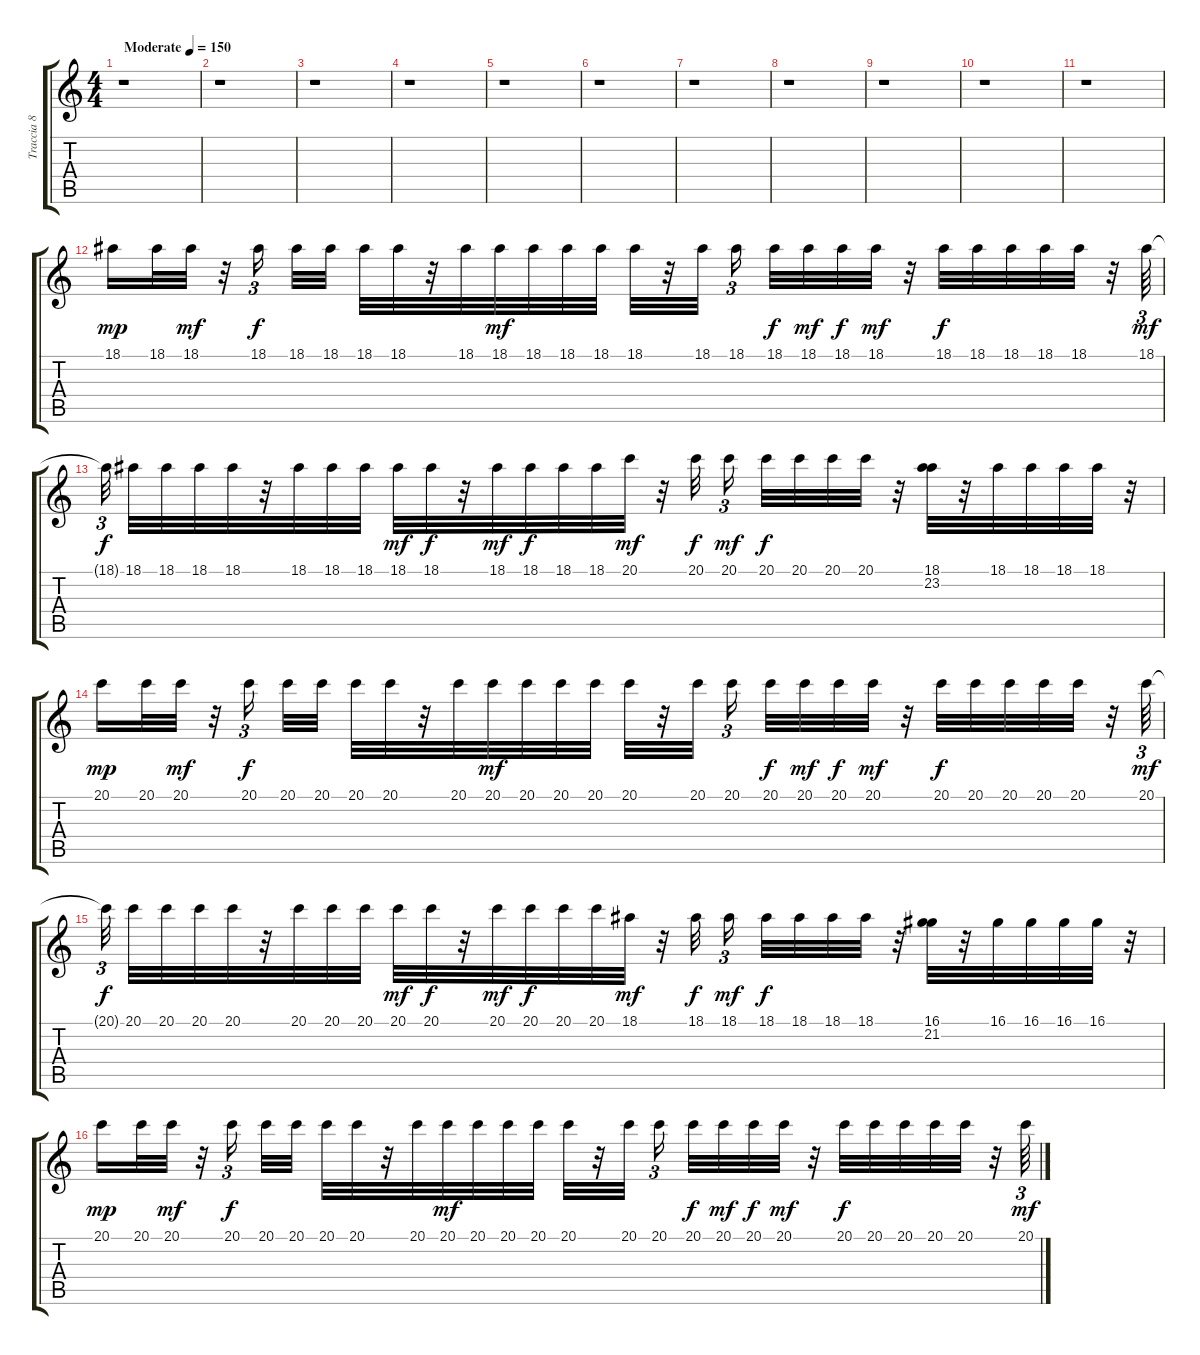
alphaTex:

\track ("Traccia 8" "Traccia 8") {instrument koto}
\staff {score tabs}
\tuning (E4 B3 G3 D3 A2 E2) {hide}
\ts (4 4)
\tempo (150 "Moderate")
\clef g2
\ks c
r.1{dy mp instrument koto} |
r.1 |
r.1 |
r.1 |
r.1 |
r.1 |
r.1 |
r.1 |
r.1 |
r.1 |
r.1 |
18.1.16 18.1.32 18.1.32{dy mf} r.32 18.1.16{tu (3 2) dy f} 18.1.32 18.1.32 18.1.32 18.1.32 r.32 18.1.32 18.1.32{dy mf} 18.1.32 18.1.32 18.1.32 18.1.32 r.32 18.1.32 18.1.16{tu (3 2)} 18.1.32{dy f} 18.1.32{dy mf} 18.1.32{dy f} 18.1.32{dy mf} r.32 18.1.32{dy f} 18.1.32 18.1.32 18.1.32 18.1.32 r.32 18.1.64{tu (3 2) dy mf} |
18.1{t}.32{tu (3 2) dy f} 18.1.32 18.1.32 18.1.32 18.1.32 r.32 18.1.32 18.1.32 18.1.32 18.1.32{dy mf} 18.1.32{dy f} r.32 18.1.32{dy mf} 18.1.32{dy f} 18.1.32 18.1.32 20.1.32{dy mf} r.32 20.1.32{dy f} 20.1.16{tu (3 2) dy mf} 20.1.32{dy f} 20.1.32 20.1.32 20.1.32 r.32 (18.1 23.2).32 r.32 18.1.32 18.1.32 18.1.32 18.1.32 r.32 |
20.1.16{dy mp} 20.1.32 20.1.32{dy mf} r.32 20.1.16{tu (3 2) dy f} 20.1.32 20.1.32 20.1.32 20.1.32 r.32 20.1.32 20.1.32{dy mf} 20.1.32 20.1.32 20.1.32 20.1.32 r.32 20.1.32 20.1.16{tu (3 2)} 20.1.32{dy f} 20.1.32{dy mf} 20.1.32{dy f} 20.1.32{dy mf} r.32 20.1.32{dy f} 20.1.32 20.1.32 20.1.32 20.1.32 r.32 20.1.64{tu (3 2) dy mf} |
20.1{t}.32{tu (3 2) dy f} 20.1.32 20.1.32 20.1.32 20.1.32 r.32 20.1.32 20.1.32 20.1.32 20.1.32{dy mf} 20.1.32{dy f} r.32 20.1.32{dy mf} 20.1.32{dy f} 20.1.32 20.1.32 18.1.32{dy mf} r.32 18.1.32{dy f} 18.1.16{tu (3 2) dy mf} 18.1.32{dy f} 18.1.32 18.1.32 18.1.32 r.32 (16.1 21.2).32 r.32 16.1.32 16.1.32 16.1.32 16.1.32 r.32 |
20.1.16{dy mp} 20.1.32 20.1.32{dy mf} r.32 20.1.16{tu (3 2) dy f} 20.1.32 20.1.32 20.1.32 20.1.32 r.32 20.1.32 20.1.32{dy mf} 20.1.32 20.1.32 20.1.32 20.1.32 r.32 20.1.32 20.1.16{tu (3 2)} 20.1.32{dy f} 20.1.32{dy mf} 20.1.32{dy f} 20.1.32{dy mf} r.32 20.1.32{dy f} 20.1.32 20.1.32 20.1.32 20.1.32 r.32 20.1.64{tu (3 2) dy mf}
